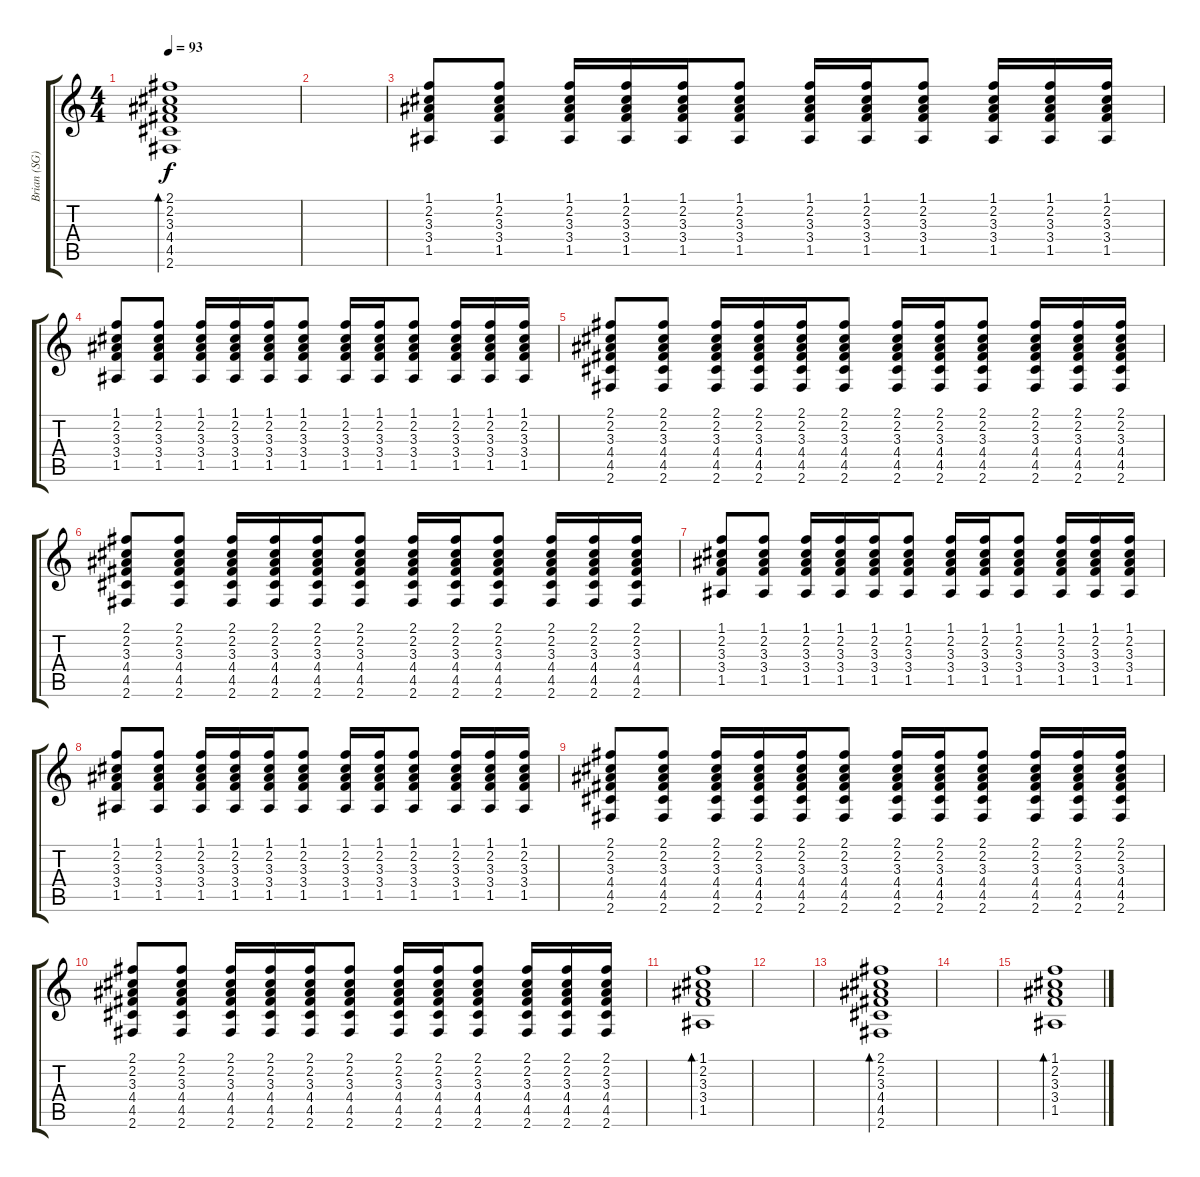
\track ("Brian (SG)" "Brian (SG)") {instrument overdrivenguitar}
\staff {score tabs}
\tuning (E4 B3 G3 D3 A2 E2) {hide}
\ts (4 4)
\tempo 93
\clef g2
\ks c
(2.1 2.2 3.3 4.4 4.5 2.6).1{bd 120 dy f} |
|
(1.1 2.2 3.3 3.4 1.5).8 (1.1 2.2 3.3 3.4 1.5).8 (1.1 2.2 3.3 3.4 1.5).16 (1.1 2.2 3.3 3.4 1.5).16 (1.1 2.2 3.3 3.4 1.5).16 (1.1 2.2 3.3 3.4 1.5).8 (1.1 2.2 3.3 3.4 1.5).16 (1.1 2.2 3.3 3.4 1.5).16 (1.1 2.2 3.3 3.4 1.5).8 (1.1 2.2 3.3 3.4 1.5).16 (1.1 2.2 3.3 3.4 1.5).16 (1.1 2.2 3.3 3.4 1.5).16 |
(1.1 2.2 3.3 3.4 1.5).8 (1.1 2.2 3.3 3.4 1.5).8 (1.1 2.2 3.3 3.4 1.5).16 (1.1 2.2 3.3 3.4 1.5).16 (1.1 2.2 3.3 3.4 1.5).16 (1.1 2.2 3.3 3.4 1.5).8 (1.1 2.2 3.3 3.4 1.5).16 (1.1 2.2 3.3 3.4 1.5).16 (1.1 2.2 3.3 3.4 1.5).8 (1.1 2.2 3.3 3.4 1.5).16 (1.1 2.2 3.3 3.4 1.5).16 (1.1 2.2 3.3 3.4 1.5).16 |
(2.1 2.2 3.3 4.4 4.5 2.6).8 (2.1 2.2 3.3 4.4 4.5 2.6).8 (2.1 2.2 3.3 4.4 4.5 2.6).16 (2.1 2.2 3.3 4.4 4.5 2.6).16 (2.1 2.2 3.3 4.4 4.5 2.6).16 (2.1 2.2 3.3 4.4 4.5 2.6).8 (2.1 2.2 3.3 4.4 4.5 2.6).16 (2.1 2.2 3.3 4.4 4.5 2.6).16 (2.1 2.2 3.3 4.4 4.5 2.6).8 (2.1 2.2 3.3 4.4 4.5 2.6).16 (2.1 2.2 3.3 4.4 4.5 2.6).16 (2.1 2.2 3.3 4.4 4.5 2.6).16 |
(2.1 2.2 3.3 4.4 4.5 2.6).8 (2.1 2.2 3.3 4.4 4.5 2.6).8 (2.1 2.2 3.3 4.4 4.5 2.6).16 (2.1 2.2 3.3 4.4 4.5 2.6).16 (2.1 2.2 3.3 4.4 4.5 2.6).16 (2.1 2.2 3.3 4.4 4.5 2.6).8 (2.1 2.2 3.3 4.4 4.5 2.6).16 (2.1 2.2 3.3 4.4 4.5 2.6).16 (2.1 2.2 3.3 4.4 4.5 2.6).8 (2.1 2.2 3.3 4.4 4.5 2.6).16 (2.1 2.2 3.3 4.4 4.5 2.6).16 (2.1 2.2 3.3 4.4 4.5 2.6).16 |
(1.1 2.2 3.3 3.4 1.5).8 (1.1 2.2 3.3 3.4 1.5).8 (1.1 2.2 3.3 3.4 1.5).16 (1.1 2.2 3.3 3.4 1.5).16 (1.1 2.2 3.3 3.4 1.5).16 (1.1 2.2 3.3 3.4 1.5).8 (1.1 2.2 3.3 3.4 1.5).16 (1.1 2.2 3.3 3.4 1.5).16 (1.1 2.2 3.3 3.4 1.5).8 (1.1 2.2 3.3 3.4 1.5).16 (1.1 2.2 3.3 3.4 1.5).16 (1.1 2.2 3.3 3.4 1.5).16 |
(1.1 2.2 3.3 3.4 1.5).8 (1.1 2.2 3.3 3.4 1.5).8 (1.1 2.2 3.3 3.4 1.5).16 (1.1 2.2 3.3 3.4 1.5).16 (1.1 2.2 3.3 3.4 1.5).16 (1.1 2.2 3.3 3.4 1.5).8 (1.1 2.2 3.3 3.4 1.5).16 (1.1 2.2 3.3 3.4 1.5).16 (1.1 2.2 3.3 3.4 1.5).8 (1.1 2.2 3.3 3.4 1.5).16 (1.1 2.2 3.3 3.4 1.5).16 (1.1 2.2 3.3 3.4 1.5).16 |
(2.1 2.2 3.3 4.4 4.5 2.6).8 (2.1 2.2 3.3 4.4 4.5 2.6).8 (2.1 2.2 3.3 4.4 4.5 2.6).16 (2.1 2.2 3.3 4.4 4.5 2.6).16 (2.1 2.2 3.3 4.4 4.5 2.6).16 (2.1 2.2 3.3 4.4 4.5 2.6).8 (2.1 2.2 3.3 4.4 4.5 2.6).16 (2.1 2.2 3.3 4.4 4.5 2.6).16 (2.1 2.2 3.3 4.4 4.5 2.6).8 (2.1 2.2 3.3 4.4 4.5 2.6).16 (2.1 2.2 3.3 4.4 4.5 2.6).16 (2.1 2.2 3.3 4.4 4.5 2.6).16 |
(2.1 2.2 3.3 4.4 4.5 2.6).8 (2.1 2.2 3.3 4.4 4.5 2.6).8 (2.1 2.2 3.3 4.4 4.5 2.6).16 (2.1 2.2 3.3 4.4 4.5 2.6).16 (2.1 2.2 3.3 4.4 4.5 2.6).16 (2.1 2.2 3.3 4.4 4.5 2.6).8 (2.1 2.2 3.3 4.4 4.5 2.6).16 (2.1 2.2 3.3 4.4 4.5 2.6).16 (2.1 2.2 3.3 4.4 4.5 2.6).8 (2.1 2.2 3.3 4.4 4.5 2.6).16 (2.1 2.2 3.3 4.4 4.5 2.6).16 (2.1 2.2 3.3 4.4 4.5 2.6).16 |
(1.1 2.2 3.3 3.4 1.5).1{bd 120} |
|
(2.1 2.2 3.3 4.4 4.5 2.6).1{bd 120} |
|
(1.1 2.2 3.3 3.4 1.5).1{bd 120}
